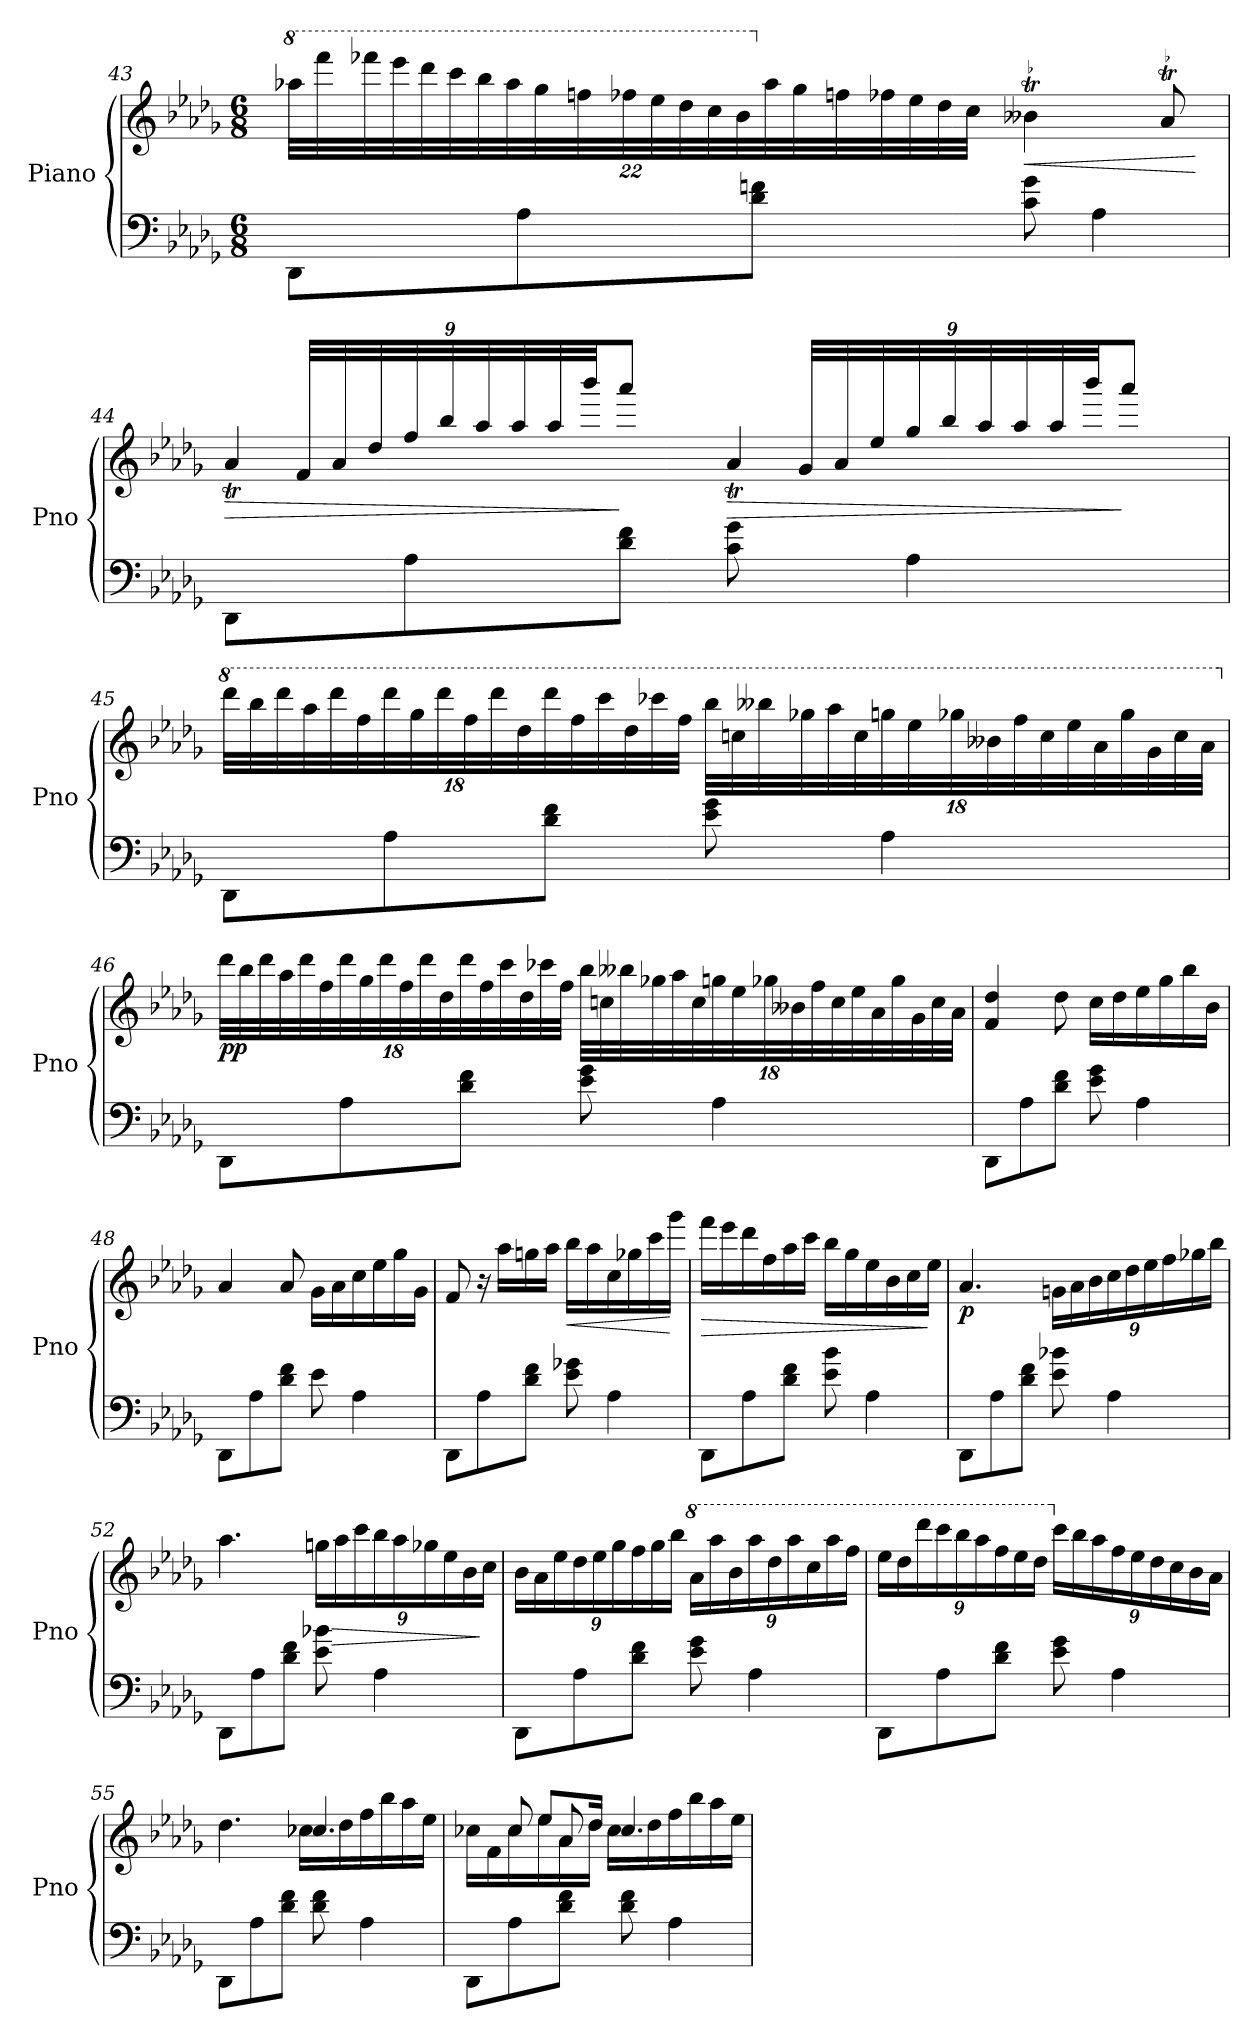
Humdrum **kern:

**kern	**kern	**dynam
*part1	*part1	*part1
*staff2	*staff1	*staff1/2
*I"Piano	*	*
*I'Pno	*	*
!!LO:LB:g=z
*clefF4	*clefG2	*
*k[b-e-a-d-g-]	*k[b-e-a-d-g-]	*
*M6/8	*M6/8	*
*	*8va	*
*	*Xbrackettup	*
=43	=43	=43
8DD-\L	176%3aaa-X\LLLL	.
.	176%3ffff\	.
.	176%3ffff-X\	.
.	176%3eeee-\	.
.	176%3dddd-\	.
.	176%3cccc\	.
.	176%3bbb-\	.
.	176%3aaa-\	.
8A-\	.	.
.	176%3ggg-\	.
.	176%3fffn\	.
.	176%3fff-X\	.
.	176%3eee-\	.
.	176%3ddd-\	.
.	176%3ccc\	.
.	176%3bb-\	.
8d-\ 8fn\J	.	.
*	*X8va	*
.	176%3aa-\	.
.	176%3gg-\	.
.	176%3ffn\	.
.	176%3ff-X\	.
.	176%3ee-\	.
.	176%3dd-\	.
.	176%3cc\JJJJ	.
!	!LO:TR:acc=-	!LO:HP:b
8c\ 8g-\	4b--XT\	<
4A-\	.	.
!	!LO:TR:acc=-	!
.	8a-T/	.
.	.	[
=44	=44	=44
!	!	!LO:HP:b
*	*^	*
8DD-\L	16rffyy	4a-T/	>
.	48f/LLL	.	.
.	48a-/	.	.
.	48dd-/	.	.
8A-\	48ff/	.	.
.	48bb-/	.	.
.	48aa-/	.	.
.	48aa-/	.	.
.	48aa-/	.	.
.	48bbb-/JJ	.	.
8d-\ 8f\J	8aaa-/J	8ryy	]
!	!	!	!LO:HP:b
8c\ 8g-\	16rddyy	4a-T/	>
.	48g-/LLL	.	.
.	48a-/	.	.
.	48ee-/	.	.
4A-\	48gg-/	.	.
.	48bb-/	.	.
.	48aa-/	.	.
.	48aa-/	.	.
.	48aa-/	.	.
.	48bbb-/JJ	.	.
.	8aaa-/J	8rgyy	]
*	*v	*v	*
!!LO:LB:g=z
=45	=45	=45
*	*8va	*
8DD-\L	48dddd-\LLL	.
.	48bbb-\	.
.	48dddd-\	.
.	48aaa-\	.
.	48dddd-\	.
.	48fff\	.
8A-\	48dddd-\	.
.	48ggg-\	.
.	48dddd-\	.
.	48fff\	.
.	48dddd-\	.
.	48ddd-\	.
8d-\ 8f\J	48dddd-\	.
.	48fff\	.
.	48cccc\	.
.	48ddd-\	.
.	48cccc-X\	.
.	48fff\JJJ	.
8e-\ 8g-\	48bbb-\LLL	.
.	48cccn\	.
.	48bbb--X\	.
.	48ggg-X\	.
.	48aaa-\	.
.	48ccc\	.
4A-\	48gggn\	.
.	48eee-\	.
.	48ggg-X\	.
.	48bb--X\	.
.	48fff\	.
.	48ccc\	.
.	48eee-\	.
.	48aa-\	.
.	48ggg-\	.
.	48gg-\	.
.	48ccc\	.
.	48aa-\JJJ	.
!!LO:PB:g=z
=46	=46	=46
*	*X8va	*
!	!	!LO:DY:b
8DD-\L	48ddd-\LLL	pp
.	48bb-\	.
.	48ddd-\	.
.	48aa-\	.
.	48ddd-\	.
.	48ff\	.
8A-\	48ddd-\	.
.	48gg-\	.
.	48ddd-\	.
.	48ff\	.
.	48ddd-\	.
.	48dd-\	.
8d-\ 8f\J	48ddd-\	.
.	48ff\	.
.	48ccc\	.
.	48dd-\	.
.	48ccc-X\	.
.	48ff\JJJ	.
8e-\ 8g-\	48bb-\LLL	.
.	48ccn\	.
.	48bb--X\	.
.	48gg-X\	.
.	48aa-\	.
.	48cc\	.
4A-\	48ggn\	.
.	48ee-\	.
.	48gg-X\	.
.	48b--X\	.
.	48ff\	.
.	48cc\	.
.	48ee-\	.
.	48a-\	.
.	48gg-\	.
.	48g-\	.
.	48cc\	.
.	48a-\JJJ	.
!!LO:LB:g=z
=47	=47	=47
8DD-\L	4f/ 4dd-/	.
8A-\	.	.
8d-\ 8f\J	8dd-\	.
8e-\ 8g-\	16cc\LL	.
.	16dd-\	.
4A-\	16ee-\	.
.	16gg-\	.
.	16bb-\	.
.	16b-\JJ	.
=48	=48	=48
8DD-\L	4a-/	.
8A-\	.	.
8d-\ 8f\J	8a-/	.
8e-\	16g-\LL	.
.	16a-\	.
4A-\	16cc\	.
.	16ee-\	.
.	16gg-\	.
.	16g-\JJ	.
=49	=49	=49
8DD-\L	8f/	.
8A-\	16r	.
.	16aa-\LL	.
8d-\ 8f\J	16ggn\	.
.	16aa-\JJ	.
!	!	!LO:HP:b
8e-\ 8g-X\	16bb-\LL	<
.	16aa-\	.
4A-\	16cc\	.
.	16gg-X\	.
.	16ccc\	.
.	16ggg-\JJ	[
=50	=50	=50
!	!	!LO:HP:b
8DD-\L	16fff\LL	>
.	16eee-\	.
8A-\	16ddd-\	.
.	16ff\	.
8d-\ 8f\J	16aa-\	.
.	16ccc\JJ	.
8e-\ 8b-\	16bb-\LL	.
.	16gg-\	.
4A-\	16ee-\	.
.	16b-\	.
.	16cc\	.
.	16ee-\JJ	]
!!LO:LB:g=z
=51	=51	=51
!	!	!LO:DY:b
8DD-\L	4.a-/	p
8A-\	.	.
8d-\ 8f\J	.	.
8e-\ 8b-X\	24gn\LL	.
.	24a-\	.
.	24b-\	.
4A-\	24cc\	.
.	24dd-\	.
.	24ee-\	.
.	24ff\	.
.	24gg-X\	.
.	24bb-\JJ	.
=52	=52	=52
8DD-\L	4.aa-\	.
8A-\	.	.
8d-\ 8f\J	.	.
8e-\ 8b-X\	24ggn\LL	.
!	!	!LO:HP:b
.	24aa-\	>
.	24ccc\	.
4A-\	24bb-\	.
.	24aa-\	.
.	24gg-X\	.
.	24ee-\	.
.	24b-\	.
.	24cc\JJ	]
=53	=53	=53
8DD-\L	24b-\LL	.
.	24a-\	.
.	24ee-\	.
8A-\	24dd-\	.
.	24ee-\	.
.	24gg-\	.
8d-\ 8f\J	24ff\	.
.	24gg-\	.
.	24bb-\JJ	.
*	*8va	*
8e-\ 8g-\	24aa-\LL	.
.	24aaa-\	.
.	24bb-\	.
4A-\	24aaa-\	.
.	24ddd-\	.
.	24aaa-\	.
.	24ccc\	.
.	24aaa-\	.
.	24fff\JJ	.
!!LO:LB:g=z
=54	=54	=54
8DD-\L	24eee-\LL	.
.	24ddd-\	.
.	24dddd-\	.
8A-\	24cccc\	.
.	24bbb-\	.
.	24aaa-\	.
8d-\ 8f\J	24fff\	.
.	24eee-\	.
.	24ddd-\JJ	.
*	*X8va	*
8e-\ 8g-\	24ccc\LL	.
.	24bb-\	.
.	24aa-\	.
4A-\	24ff\	.
.	24ee-\	.
.	24dd-\	.
.	24cc\	.
.	24b-\	.
.	24a-\JJ	.
=55	=55	=55
*	*^	*
8DD-\L	4.dd-\	4.rcyy	.
8A-\	.	.	.
8d-\ 8f\J	.	.	.
8d-\ 8f\	4.cc-X/	16cc-X\LL	.
.	.	16dd-\	.
4A-\	.	16ff\	.
.	.	16bb-\	.
.	.	16aa-\	.
.	.	16ee-\JJ	.
!!LO:LB:g=z
=56	=56	=56	=56
*	*	*^	*
8DD-\L	8rddyy	16cc-X\LL	8.rGGyy	.
.	.	16f\	.	.
8A-\	8cc-/	16cc-\	.	.
.	.	16ee-\	8ee-/L	.
8d-\ 8f\J	8a-/	16a-\	.	.
.	.	16dd-\JJ	16dd-/Jk	.
8d-\ 8f\	4.cc-/	16cc-\LL	8rDyy	.
.	.	16dd-\	.	.
4A-\	.	16ff\	4rDyy	.
.	.	16bb-\	.	.
.	.	16aa-\	.	.
.	.	16ee-\JJ	.	.
*	*v	*v	*v	*
=	=	=
*-	*-	*-
